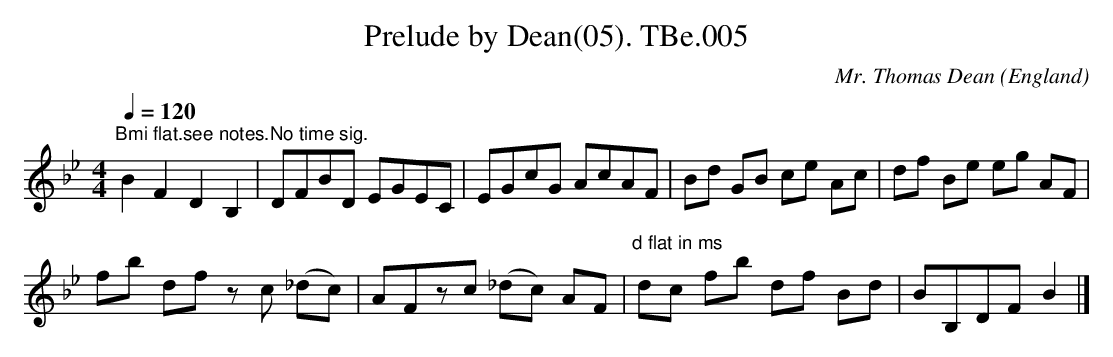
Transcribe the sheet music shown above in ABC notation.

X:1
T:Prelude by Dean(05). TBe.005
C:Mr. Thomas Dean
L:1/8
M:4/4
O:England
Q:1/4=120
K:Bb major
"^Bmi flat.see notes.No time sig."\
B2F2D2B,2 | DFBD EGEC | EGcG AcAF |\
Bd GB ce Ac | df Be eg AF |!
fb df zc (_dc) |\
AFzc (_dc) AF | "^d flat in ms"dc fb df Bd | BB,DF B2 |]
